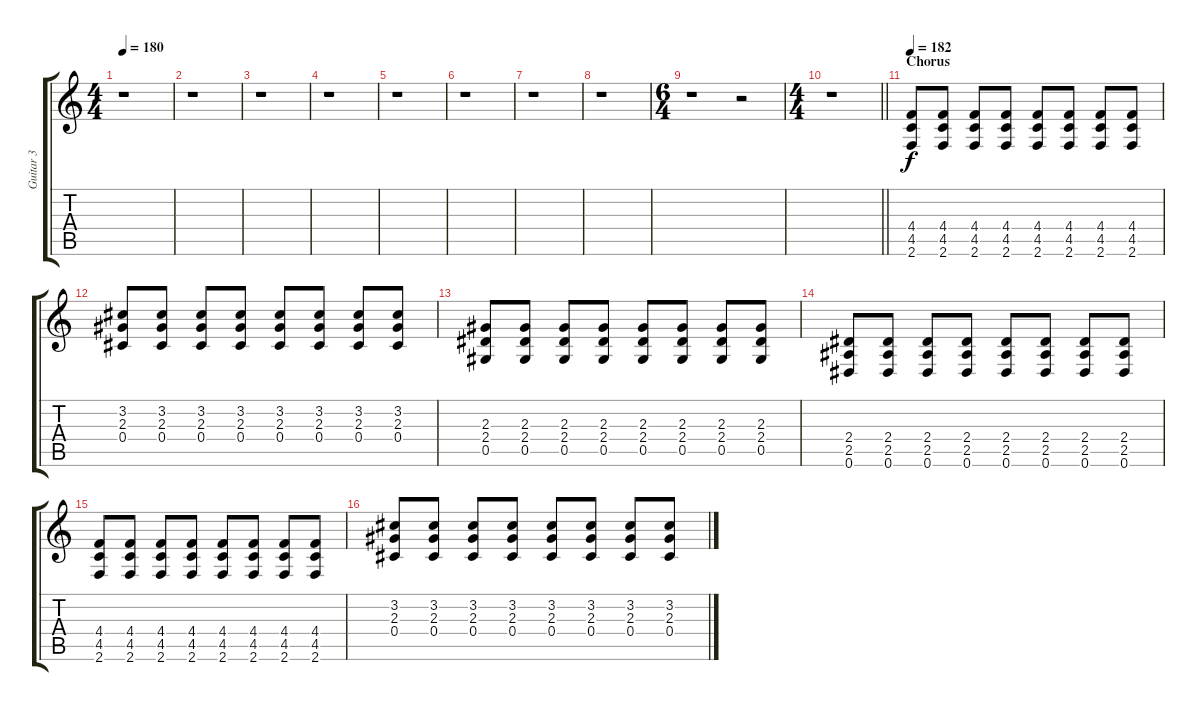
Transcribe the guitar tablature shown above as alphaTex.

\track ("Guitar 3" "Guitar 3") {instrument distortionguitar}
\staff {score tabs}
\tuning (Eb4 Bb3 Gb3 Db3 Ab2 Eb2) {hide}
\ts (4 4)
\tempo 180
\clef g2
\ks c
r.1{dy f} |
r.1 |
r.1 |
r.1 |
r.1 |
r.1 |
r.1 |
r.1 |
\ts (6 4)
r.1 r.2 |
\ts (4 4)
\barLineRight lightlight
r.1 |
\section ("" "Chorus")
\tempo 182
(4.4 4.5 2.6).8 (4.4 4.5 2.6).8 (4.4 4.5 2.6).8 (4.4 4.5 2.6).8 (4.4 4.5 2.6).8 (4.4 4.5 2.6).8 (4.4 4.5 2.6).8 (4.4 4.5 2.6).8 |
(3.2 2.3 0.4).8 (3.2 2.3 0.4).8 (3.2 2.3 0.4).8 (3.2 2.3 0.4).8 (3.2 2.3 0.4).8 (3.2 2.3 0.4).8 (3.2 2.3 0.4).8 (3.2 2.3 0.4).8 |
(2.3 2.4 0.5).8 (2.3 2.4 0.5).8 (2.3 2.4 0.5).8 (2.3 2.4 0.5).8 (2.3 2.4 0.5).8 (2.3 2.4 0.5).8 (2.3 2.4 0.5).8 (2.3 2.4 0.5).8 |
(2.4 2.5 0.6).8 (2.4 2.5 0.6).8 (2.4 2.5 0.6).8 (2.4 2.5 0.6).8 (2.4 2.5 0.6).8 (2.4 2.5 0.6).8 (2.4 2.5 0.6).8 (2.4 2.5 0.6).8 |
(4.4 4.5 2.6).8 (4.4 4.5 2.6).8 (4.4 4.5 2.6).8 (4.4 4.5 2.6).8 (4.4 4.5 2.6).8 (4.4 4.5 2.6).8 (4.4 4.5 2.6).8 (4.4 4.5 2.6).8 |
(3.2 2.3 0.4).8 (3.2 2.3 0.4).8 (3.2 2.3 0.4).8 (3.2 2.3 0.4).8 (3.2 2.3 0.4).8 (3.2 2.3 0.4).8 (3.2 2.3 0.4).8 (3.2 2.3 0.4).8
